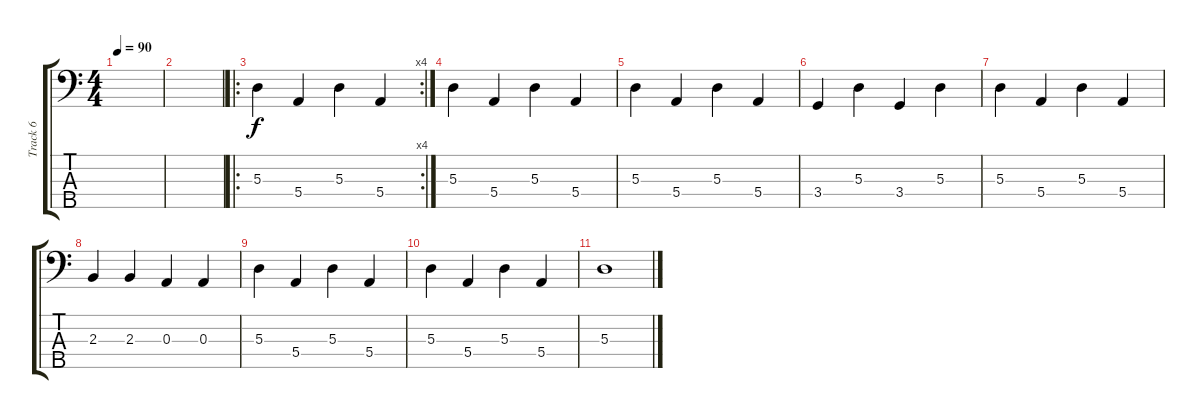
\track ("Track 6" "Track 6") {instrument electricbassfinger}
\staff {score tabs}
\tuning (G2 D2 A1 E1 B0) {hide}
\ts (4 4)
\tempo 90
\clef f4
\ks c
|
|
\ro
\rc 4
5.3.4 5.4.4 5.3.4 5.4.4 |
5.3.4 5.4.4 5.3.4 5.4.4 |
5.3.4 5.4.4 5.3.4 5.4.4 |
3.4.4 5.3.4 3.4.4 5.3.4 |
5.3.4 5.4.4 5.3.4 5.4.4 |
2.3.4 2.3.4 0.3.4 0.3.4 |
5.3.4 5.4.4 5.3.4 5.4.4 |
5.3.4 5.4.4 5.3.4 5.4.4 |
5.3.1
